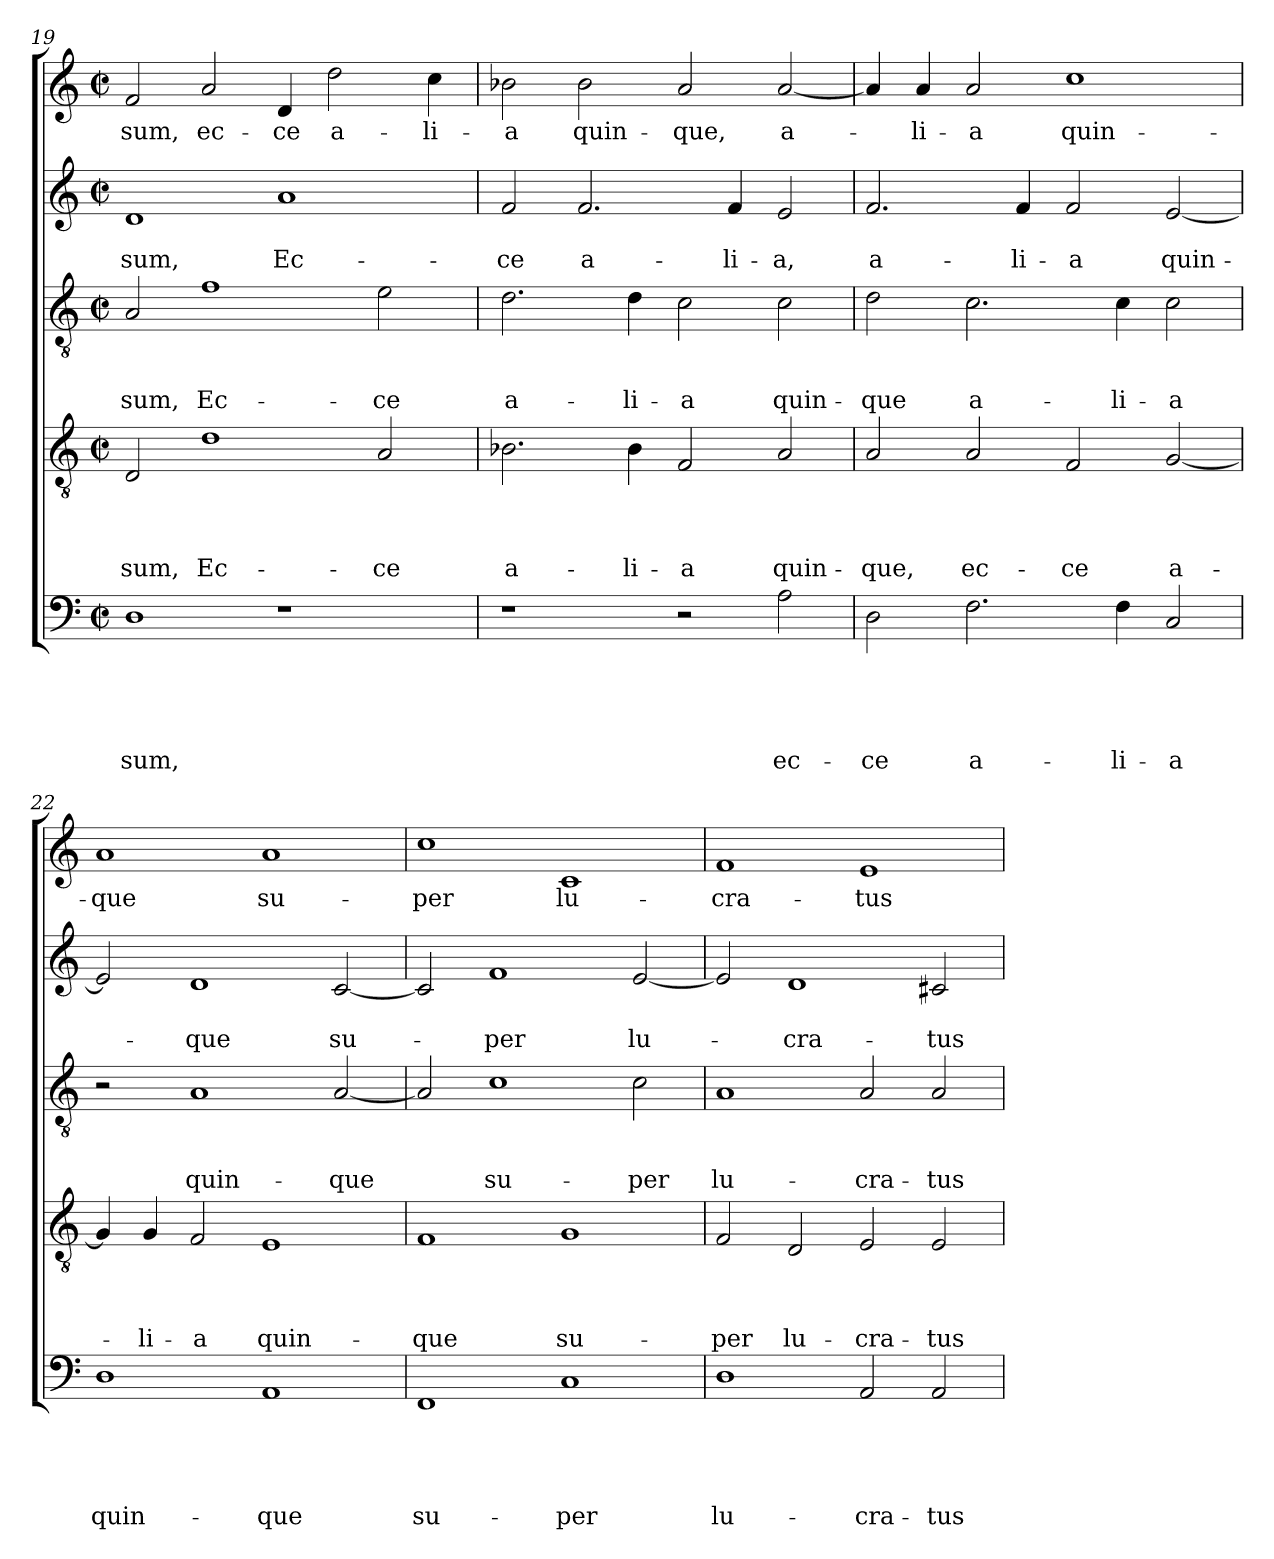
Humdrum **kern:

**kern	**text	**text	**text	**text	**text	**kern	**text	**text	**text	**text	**kern	**text	**text	**text	**kern	**text	**text	**kern	**text
*part5	*part5	*part5	*part5	*part5	*part5	*part4	*part4	*part4	*part4	*part4	*part3	*part3	*part3	*part3	*part2	*part2	*part2	*part1	*part1
*staff5	*staff5	*staff5	*staff5	*staff5	*staff5	*staff4	*staff4	*staff4	*staff4	*staff4	*staff3	*staff3	*staff3	*staff3	*staff2	*staff2	*staff2	*staff1	*staff1
*clefF4	*	*	*	*	*	*clefGv2	*	*	*	*	*clefGv2	*	*	*	*clefG2	*	*	*clefG2	*
*k[]	*	*	*	*	*	*k[]	*	*	*	*	*k[]	*	*	*	*k[]	*	*	*k[]	*
*C:	*	*	*	*	*	*C:	*	*	*	*	*C:	*	*	*	*C:	*	*	*C:	*
*M2/2	*	*	*	*	*	*M2/2	*	*	*	*	*M2/2	*	*	*	*M2/2	*	*	*M2/2	*
*met(c|)	*	*	*	*	*	*met(c|)	*	*	*	*	*met(c|)	*	*	*	*met(c|)	*	*	*met(c|)	*
=19	=19	=19	=19	=19	=19	=19	=19	=19	=19	=19	=19	=19	=19	=19	=19	=19	=19	=19	=19
!	!	!	!	!	!LO:LY:b	!	!	!	!	!LO:LY:b	!	!	!	!LO:LY:b	!	!	!LO:LY:b	!	!LO:LY:b
1D	.	.	.	.	sum,	2D/	.	.	.	sum,	2A/	.	.	sum,	1d	.	sum,	2f/	sum,
!	!	!	!	!	!	!	!	!	!	!LO:LY:b	!	!	!	!LO:LY:b	!	!	!	!	!LO:LY:b
.	.	.	.	.	.	1d	.	.	.	Ec-	1f	.	.	Ec-	.	.	.	2a/	ec-
!	!	!	!	!	!	!	!	!	!	!	!	!	!	!	!	!	!LO:LY:b	!	!LO:LY:b
1r	.	.	.	.	.	.	.	.	.	.	.	.	.	.	1a	.	Ec-	4d/	-ce
!	!	!	!	!	!	!	!	!	!	!	!	!	!	!	!	!	!	!	!LO:LY:b
.	.	.	.	.	.	.	.	.	.	.	.	.	.	.	.	.	.	2dd\	a-
!	!	!	!	!	!	!	!	!	!	!LO:LY:b	!	!	!	!LO:LY:b	!	!	!	!	!
.	.	.	.	.	.	2A/	.	.	.	-ce	2e\	.	.	-ce	.	.	.	.	.
!	!	!	!	!	!	!	!	!	!	!	!	!	!	!	!	!	!	!	!LO:LY:b
.	.	.	.	.	.	.	.	.	.	.	.	.	.	.	.	.	.	4cc\	-li-
!!LO:LB:g=z
=20	=20	=20	=20	=20	=20	=20	=20	=20	=20	=20	=20	=20	=20	=20	=20	=20	=20	=20	=20
!	!	!	!	!	!	!	!	!	!	!LO:LY:b	!	!	!	!LO:LY:b	!	!	!LO:LY:b	!	!LO:LY:b
1r	.	.	.	.	.	2.B-X\	.	.	.	a-	2.d\	.	.	a-	2f/	.	-ce	2b-X\	-a
!	!	!	!	!	!	!	!	!	!	!	!	!	!	!	!	!	!LO:LY:b	!	!LO:LY:b
.	.	.	.	.	.	.	.	.	.	.	.	.	.	.	2.f/	.	a-	2b-\	quin-
!	!	!	!	!	!	!	!	!	!	!LO:LY:b	!	!	!	!LO:LY:b	!	!	!	!	!
.	.	.	.	.	.	4B-\	.	.	.	-li-	4d\	.	.	-li-	.	.	.	.	.
!	!	!	!	!	!	!	!	!	!	!LO:LY:b	!	!	!	!LO:LY:b	!	!	!	!	!LO:LY:b:rj
2r	.	.	.	.	.	2F/	.	.	.	-a	2c\	.	.	-a	.	.	.	2a/	-que,
!	!	!	!	!	!	!	!	!	!	!	!	!	!	!	!	!	!LO:LY:b	!	!
.	.	.	.	.	.	.	.	.	.	.	.	.	.	.	4f/	.	-li-	.	.
!	!	!	!	!	!LO:LY:b	!	!	!	!	!LO:LY:b	!	!	!	!LO:LY:b	!	!	!LO:LY:b	!	!LO:LY:b
2A\	.	.	.	.	ec-	2A/	.	.	.	quin-	2c\	.	.	quin-	2e/	.	-a,	[<2a/	a-
=21	=21	=21	=21	=21	=21	=21	=21	=21	=21	=21	=21	=21	=21	=21	=21	=21	=21	=21	=21
!	!	!	!	!	!LO:LY:b	!	!	!	!	!LO:LY:b:rj	!	!	!	!LO:LY:b:rj	!	!	!LO:LY:b	!	!
2D\	.	.	.	.	-ce	2A/	.	.	.	-que,	2d\	.	.	-que	2.f/	.	a-	4a/]	.
!	!	!	!	!	!	!	!	!	!	!	!	!	!	!	!	!	!	!	!LO:LY:b
.	.	.	.	.	.	.	.	.	.	.	.	.	.	.	.	.	.	4a/	-li-
!	!	!	!	!	!LO:LY:b	!	!	!	!	!LO:LY:b	!	!	!	!LO:LY:b	!	!	!	!	!LO:LY:b
2.F\	.	.	.	.	a-	2A/	.	.	.	ec-	2.c\	.	.	a-	.	.	.	2a/	-a
!	!	!	!	!	!	!	!	!	!	!	!	!	!	!	!	!	!LO:LY:b	!	!
.	.	.	.	.	.	.	.	.	.	.	.	.	.	.	4f/	.	-li-	.	.
!	!	!	!	!	!	!	!	!	!	!LO:LY:b	!	!	!	!	!	!	!LO:LY:b	!	!LO:LY:b
.	.	.	.	.	.	2F/	.	.	.	-ce	.	.	.	.	2f/	.	-a	1cc	quin-
!	!	!	!	!	!LO:LY:b	!	!	!	!	!	!	!	!	!LO:LY:b	!	!	!	!	!
4F\	.	.	.	.	-li-	.	.	.	.	.	4c\	.	.	-li-	.	.	.	.	.
!	!	!	!	!	!LO:LY:b	!	!	!	!	!LO:LY:b	!	!	!	!LO:LY:b	!	!	!LO:LY:b	!	!
2C/	.	.	.	.	-a	[<2G/	.	.	.	a-	2c\	.	.	-a	[<2e/	.	quin-	.	.
=22	=22	=22	=22	=22	=22	=22	=22	=22	=22	=22	=22	=22	=22	=22	=22	=22	=22	=22	=22
!	!	!	!	!	!LO:LY:b	!	!	!	!	!	!	!	!	!	!	!	!	!	!LO:LY:b
1D	.	.	.	.	quin-	4G/]	.	.	.	.	2r	.	.	.	2e/]	.	.	1a	-que
!	!	!	!	!	!	!	!	!	!	!LO:LY:b	!	!	!	!	!	!	!	!	!
.	.	.	.	.	.	4G/	.	.	.	-li-	.	.	.	.	.	.	.	.	.
!	!	!	!	!	!	!	!	!	!	!LO:LY:b	!	!	!	!LO:LY:b	!	!	!LO:LY:b	!	!
.	.	.	.	.	.	2F/	.	.	.	-a	1A	.	.	quin-	1d	.	-que	.	.
!	!	!	!	!	!LO:LY:b	!	!	!	!	!LO:LY:b	!	!	!	!	!	!	!	!	!LO:LY:b
1AA	.	.	.	.	-que	1E	.	.	.	quin-	.	.	.	.	.	.	.	1a	su-
!	!	!	!	!	!	!	!	!	!	!	!	!	!	!LO:LY:b	!	!	!LO:LY:b	!	!
.	.	.	.	.	.	.	.	.	.	.	[<2A/	.	.	-que	[<2c/	.	su-	.	.
=23	=23	=23	=23	=23	=23	=23	=23	=23	=23	=23	=23	=23	=23	=23	=23	=23	=23	=23	=23
!	!	!	!	!	!LO:LY:b	!	!	!	!	!LO:LY:b	!	!	!	!	!	!	!	!	!LO:LY:b
1FF	.	.	.	.	su-	1F	.	.	.	-que	2A/]	.	.	.	2c/]	.	.	1cc	-per
!	!	!	!	!	!	!	!	!	!	!	!	!	!	!LO:LY:b	!	!	!LO:LY:b	!	!
.	.	.	.	.	.	.	.	.	.	.	1c	.	.	su-	1f	.	-per	.	.
!	!	!	!	!	!LO:LY:b	!	!	!	!	!LO:LY:b	!	!	!	!	!	!	!	!	!LO:LY:b
1C	.	.	.	.	-per	1G	.	.	.	su-	.	.	.	.	.	.	.	1c	lu-
!	!	!	!	!	!	!	!	!	!	!	!	!	!	!LO:LY:b	!	!	!LO:LY:b	!	!
.	.	.	.	.	.	.	.	.	.	.	2c\	.	.	-per	[<2e/	.	lu-	.	.
=24	=24	=24	=24	=24	=24	=24	=24	=24	=24	=24	=24	=24	=24	=24	=24	=24	=24	=24	=24
!	!	!	!	!	!LO:LY:b	!	!	!	!	!LO:LY:b	!	!	!	!LO:LY:b	!	!	!	!	!LO:LY:b
1D	.	.	.	.	lu-	2F/	.	.	.	-per	1A	.	.	lu-	2e/]	.	.	1f	-cra-
!	!	!	!	!	!	!	!	!	!	!LO:LY:b	!	!	!	!	!	!	!LO:LY:b	!	!
.	.	.	.	.	.	2D/	.	.	.	lu-	.	.	.	.	1d	.	-cra-	.	.
!	!	!	!	!	!LO:LY:b	!	!	!	!	!LO:LY:b	!	!	!	!LO:LY:b	!	!	!	!	!LO:LY:b
2AA/	.	.	.	.	-cra-	2E/	.	.	.	-cra-	2A/	.	.	-cra-	.	.	.	1e	-tus
!	!	!	!	!	!LO:LY:b:rj	!	!	!	!	!LO:LY:b:rj	!	!	!	!LO:LY:b:rj	!	!	!LO:LY:b	!	!
2AA/	.	.	.	.	-tus	2E/	.	.	.	-tus	2A/	.	.	-tus	2c#X/	.	-tus	.	.
=	=	=	=	=	=	=	=	=	=	=	=	=	=	=	=	=	=	=	=
*-	*-	*-	*-	*-	*-	*-	*-	*-	*-	*-	*-	*-	*-	*-	*-	*-	*-	*-	*-
